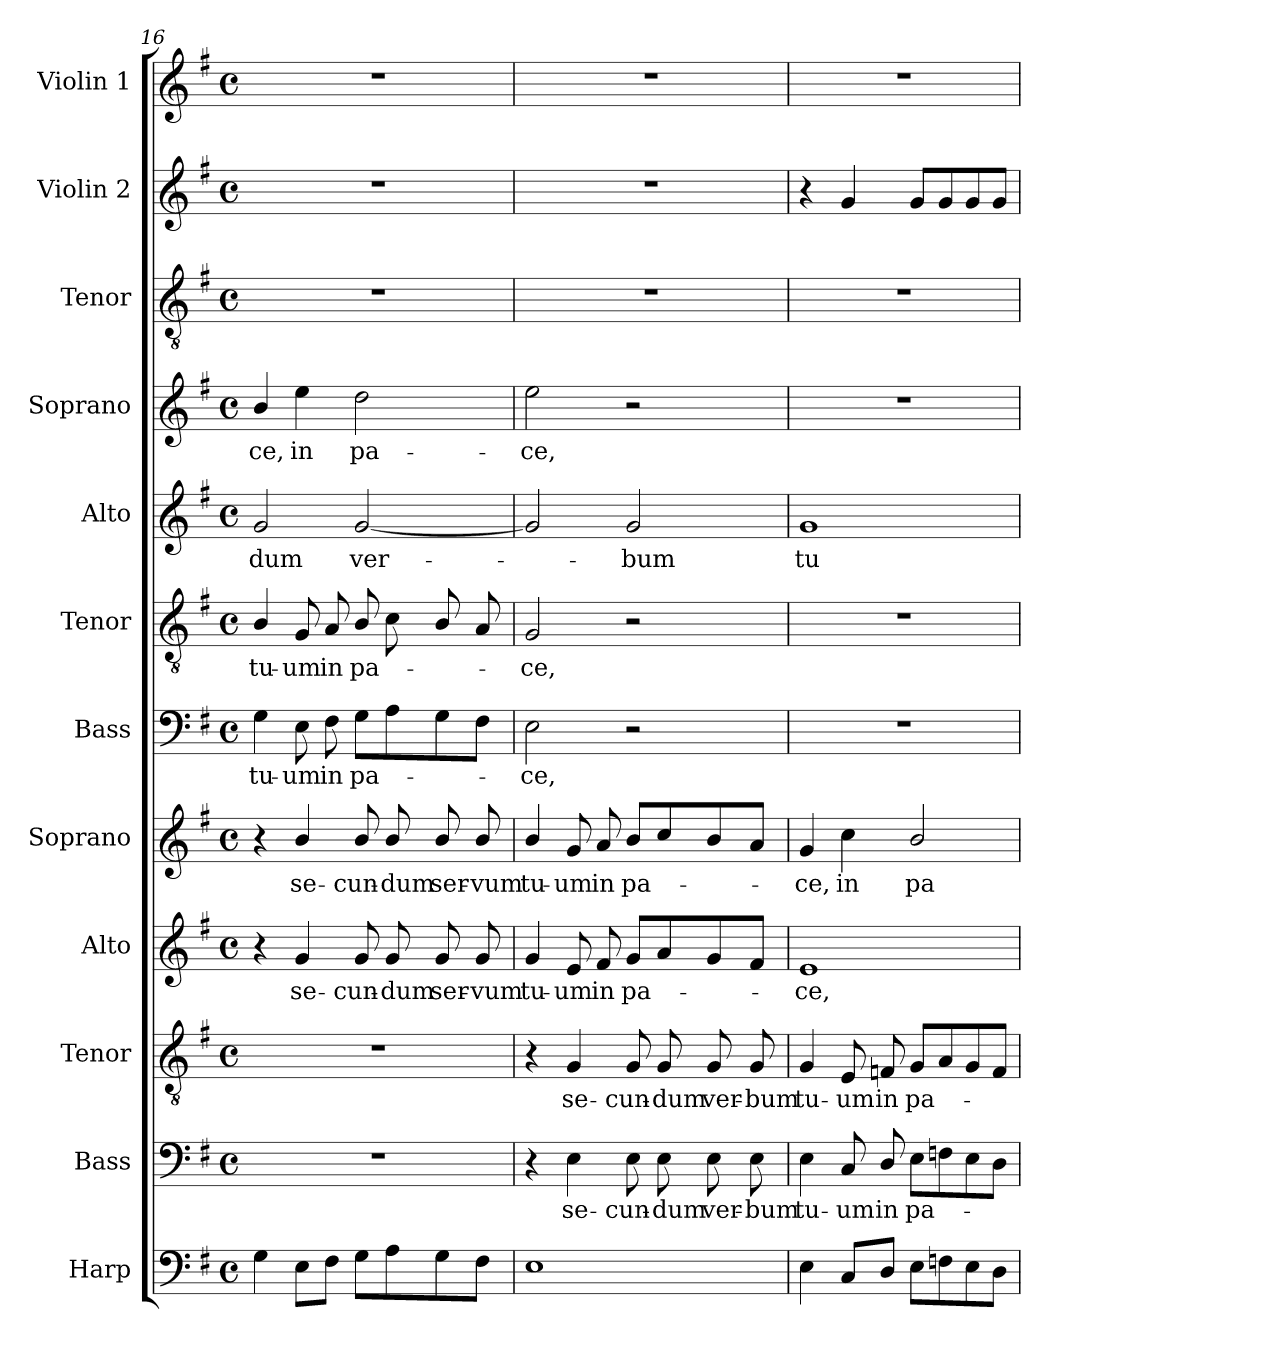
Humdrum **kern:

**kern	**kern	**text	**kern	**text	**kern	**text	**kern	**text	**kern	**text	**kern	**text	**kern	**text	**kern	**text	**kern	**kern	**kern
*part12	*part11	*part11	*part10	*part10	*part9	*part9	*part8	*part8	*part7	*part7	*part6	*part6	*part5	*part5	*part4	*part4	*part3	*part2	*part1
*staff12	*staff11	*staff11	*staff10	*staff10	*staff9	*staff9	*staff8	*staff8	*staff7	*staff7	*staff6	*staff6	*staff5	*staff5	*staff4	*staff4	*staff3	*staff2	*staff1
*I"Harp	*I"Bass	*	*I"Tenor	*	*I"Alto	*	*I"Soprano	*	*I"Bass	*	*I"Tenor	*	*I"Alto	*	*I"Soprano	*	*I"Tenor	*I"Violin 2	*I"Violin 1
*I'Hp.	*I'B.	*	*I'T.	*	*I'A.	*	*I'S.	*	*I'B.	*	*I'T.	*	*I'A.	*	*I'S.	*	*I'T.	*I'Vln. 2	*I'Vln. 1
*clefF4	*clefF4	*	*clefGv2	*	*clefG2	*	*clefG2	*	*clefF4	*	*clefGv2	*	*clefG2	*	*clefG2	*	*clefGv2	*clefG2	*clefG2
*	*	*	*ITrd7c12	*	*	*	*	*	*	*	*ITrd7c12	*	*	*	*	*	*ITrd7c12	*	*
*k[f#]	*k[f#]	*	*k[f#]	*	*k[f#]	*	*k[f#]	*	*k[f#]	*	*k[f#]	*	*k[f#]	*	*k[f#]	*	*k[f#]	*k[f#]	*k[f#]
*G:	*G:	*	*G:	*	*G:	*	*G:	*	*G:	*	*G:	*	*G:	*	*G:	*	*G:	*G:	*G:
*M4/4	*M4/4	*	*M4/4	*	*M4/4	*	*M4/4	*	*M4/4	*	*M4/4	*	*M4/4	*	*M4/4	*	*M4/4	*M4/4	*M4/4
*met(c)	*met(c)	*	*met(c)	*	*met(c)	*	*met(c)	*	*met(c)	*	*met(c)	*	*met(c)	*	*met(c)	*	*met(c)	*met(c)	*met(c)
=16	=16	=16	=16	=16	=16	=16	=16	=16	=16	=16	=16	=16	=16	=16	=16	=16	=16	=16	=16
!	!	!	!	!	!	!	!	!	!	!LO:LY:b:color=#000000	!	!	!	!	!	!	!	!	!
!	!	!	!	!	!	!	!	!	!	!	!	!LO:LY:b:color=#000000	!	!	!	!	!	!	!
!	!	!	!	!	!	!	!	!	!	!	!	!	!	!LO:LY:b:color=#000000	!	!	!	!	!
!	!	!	!	!	!	!	!	!	!	!	!	!	!	!	!	!LO:LY:b:color=#000000	!	!	!
4Gi\	1r	.	1r	.	4r	.	4r	.	4Gi\	tu-	4BBi/	tu-	2gi/	-dum	4bi/	-ce,	1r	1r	1r
!	!	!	!	!	!	!LO:LY:b:color=#000000	!	!	!	!	!	!	!	!	!	!	!	!	!
!	!	!	!	!	!	!	!	!LO:LY:b:color=#000000	!	!	!	!	!	!	!	!	!	!	!
!	!	!	!	!	!	!	!	!	!	!LO:LY:b:color=#000000	!	!	!	!	!	!	!	!	!
!	!	!	!	!	!	!	!	!	!	!	!	!LO:LY:b:color=#000000	!	!	!	!	!	!	!
!	!	!	!	!	!	!	!	!	!	!	!	!	!	!	!	!LO:LY:b:color=#000000	!	!	!
8Ei\L	.	.	.	.	4gi/	se-	4bi/	se-	8Ei\	-um	8GGi/	-um	.	.	4eei\	in	.	.	.
!	!	!	!	!	!	!	!	!	!	!LO:LY:b:color=#000000	!	!	!	!	!	!	!	!	!
!	!	!	!	!	!	!	!	!	!	!	!	!LO:LY:b:color=#000000	!	!	!	!	!	!	!
8F#i\J	.	.	.	.	.	.	.	.	8F#i\	in	8AAi/	in	.	.	.	.	.	.	.
!	!	!	!	!	!	!LO:LY:b:color=#000000	!	!	!	!	!	!	!	!	!	!	!	!	!
!	!	!	!	!	!	!	!	!LO:LY:b:color=#000000	!	!	!	!	!	!	!	!	!	!	!
!	!	!	!	!	!	!	!	!	!	!LO:LY:b:color=#000000	!	!	!	!	!	!	!	!	!
!	!	!	!	!	!	!	!	!	!	!	!	!LO:LY:b:color=#000000	!	!	!	!	!	!	!
!	!	!	!	!	!	!	!	!	!	!	!	!	!	!LO:LY:b:color=#000000	!	!	!	!	!
!	!	!	!	!	!	!	!	!	!	!	!	!	!	!	!	!LO:LY:b:color=#000000	!	!	!
8Gi\L	.	.	.	.	8gi/	-cun-	8bi/	-cun-	8Gi\L	pa-	8BBi/	pa-	[<2gi/	ver-	2ddi\	pa-	.	.	.
!	!	!	!	!	!	!LO:LY:b:color=#000000	!	!	!	!	!	!	!	!	!	!	!	!	!
!	!	!	!	!	!	!	!	!LO:LY:b:color=#000000	!	!	!	!	!	!	!	!	!	!	!
8Ai\	.	.	.	.	8gi/	-dum	8bi/	-dum	8Ai\	.	8Ci\	.	.	.	.	.	.	.	.
!	!	!	!	!	!	!LO:LY:b:color=#000000	!	!	!	!	!	!	!	!	!	!	!	!	!
!	!	!	!	!	!	!	!	!LO:LY:b:color=#000000	!	!	!	!	!	!	!	!	!	!	!
8Gi\	.	.	.	.	8gi/	ser-	8bi/	ser-	8Gi\	.	8BBi/	.	.	.	.	.	.	.	.
!	!	!	!	!	!	!LO:LY:b:color=#000000	!	!	!	!	!	!	!	!	!	!	!	!	!
!	!	!	!	!	!	!	!	!LO:LY:b:color=#000000	!	!	!	!	!	!	!	!	!	!	!
8F#i\J	.	.	.	.	8gi/	-vum	8bi/	-vum	8F#i\J	.	8AAi/	.	.	.	.	.	.	.	.
=17	=17	=17	=17	=17	=17	=17	=17	=17	=17	=17	=17	=17	=17	=17	=17	=17	=17	=17	=17
!	!	!	!	!	!	!LO:LY:b:color=#000000	!	!	!	!	!	!	!	!	!	!	!	!	!
!	!	!	!	!	!	!	!	!LO:LY:b:color=#000000	!	!	!	!	!	!	!	!	!	!	!
!	!	!	!	!	!	!	!	!	!	!LO:LY:b:color=#000000	!	!	!	!	!	!	!	!	!
!	!	!	!	!	!	!	!	!	!	!	!	!LO:LY:b:color=#000000	!	!	!	!	!	!	!
!	!	!	!	!	!	!	!	!	!	!	!	!	!	!	!	!LO:LY:b:color=#000000	!	!	!
1Ei	4r	.	4r	.	4gi/	tu-	4bi/	tu-	2Ei\	-ce,	2GGi/	-ce,	2gi/]	.	2eei\	-ce,	1r	1r	1r
!	!	!LO:LY:b:color=#000000	!	!	!	!	!	!	!	!	!	!	!	!	!	!	!	!	!
!	!	!	!	!LO:LY:b:color=#000000	!	!	!	!	!	!	!	!	!	!	!	!	!	!	!
!	!	!	!	!	!	!LO:LY:b:color=#000000	!	!	!	!	!	!	!	!	!	!	!	!	!
!	!	!	!	!	!	!	!	!LO:LY:b:color=#000000	!	!	!	!	!	!	!	!	!	!	!
.	4Ei\	se-	4GGi/	se-	8ei/	-um	8gi/	-um	.	.	.	.	.	.	.	.	.	.	.
!	!	!	!	!	!	!LO:LY:b:color=#000000	!	!	!	!	!	!	!	!	!	!	!	!	!
!	!	!	!	!	!	!	!	!LO:LY:b:color=#000000	!	!	!	!	!	!	!	!	!	!	!
.	.	.	.	.	8f#i/	in	8ai/	in	.	.	.	.	.	.	.	.	.	.	.
!	!	!LO:LY:b:color=#000000	!	!	!	!	!	!	!	!	!	!	!	!	!	!	!	!	!
!	!	!	!	!LO:LY:b:color=#000000	!	!	!	!	!	!	!	!	!	!	!	!	!	!	!
!	!	!	!	!	!	!LO:LY:b:color=#000000	!	!	!	!	!	!	!	!	!	!	!	!	!
!	!	!	!	!	!	!	!	!LO:LY:b:color=#000000	!	!	!	!	!	!	!	!	!	!	!
!	!	!	!	!	!	!	!	!	!	!	!	!	!	!LO:LY:b:color=#000000	!	!	!	!	!
.	8Ei\	-cun-	8GGi/	-cun-	8gi/L	pa-	8bi/L	pa-	2r	.	2r	.	2gi/	-bum	2r	.	.	.	.
!	!	!LO:LY:b:color=#000000	!	!	!	!	!	!	!	!	!	!	!	!	!	!	!	!	!
!	!	!	!	!LO:LY:b:color=#000000	!	!	!	!	!	!	!	!	!	!	!	!	!	!	!
.	8Ei\	-dum	8GGi/	-dum	8ai/	.	8cci/	.	.	.	.	.	.	.	.	.	.	.	.
!	!	!LO:LY:b:color=#000000	!	!	!	!	!	!	!	!	!	!	!	!	!	!	!	!	!
!	!	!	!	!LO:LY:b:color=#000000	!	!	!	!	!	!	!	!	!	!	!	!	!	!	!
.	8Ei\	ver-	8GGi/	ver-	8gi/	.	8bi/	.	.	.	.	.	.	.	.	.	.	.	.
!	!	!LO:LY:b:color=#000000	!	!	!	!	!	!	!	!	!	!	!	!	!	!	!	!	!
!	!	!	!	!LO:LY:b:color=#000000	!	!	!	!	!	!	!	!	!	!	!	!	!	!	!
.	8Ei\	-bum	8GGi/	-bum	8f#i/J	.	8ai/J	.	.	.	.	.	.	.	.	.	.	.	.
!!LO:PB:g=z
=18	=18	=18	=18	=18	=18	=18	=18	=18	=18	=18	=18	=18	=18	=18	=18	=18	=18	=18	=18
!	!	!LO:LY:b:color=#000000	!	!	!	!	!	!	!	!	!	!	!	!	!	!	!	!	!
!	!	!	!	!LO:LY:b:color=#000000	!	!	!	!	!	!	!	!	!	!	!	!	!	!	!
!	!	!	!	!	!	!LO:LY:b:color=#000000	!	!	!	!	!	!	!	!	!	!	!	!	!
!	!	!	!	!	!	!	!	!LO:LY:b:color=#000000	!	!	!	!	!	!	!	!	!	!	!
!	!	!	!	!	!	!	!	!	!	!	!	!	!	!LO:LY:b:color=#000000	!	!	!	!	!
4Ei\	4Ei\	tu-	4GGi/	tu-	1ei	-ce,	4gi/	-ce,	1r	.	1r	.	1gi	tu-	1r	.	1r	4r	1r
!	!	!LO:LY:b:color=#000000	!	!	!	!	!	!	!	!	!	!	!	!	!	!	!	!	!
!	!	!	!	!LO:LY:b:color=#000000	!	!	!	!	!	!	!	!	!	!	!	!	!	!	!
!	!	!	!	!	!	!	!	!LO:LY:b:color=#000000	!	!	!	!	!	!	!	!	!	!	!
8Ci/L	8Ci/	-um	8EEi/	-um	.	.	4cci\	in	.	.	.	.	.	.	.	.	.	4gi/	.
!	!	!LO:LY:b:color=#000000	!	!	!	!	!	!	!	!	!	!	!	!	!	!	!	!	!
!	!	!	!	!LO:LY:b:color=#000000	!	!	!	!	!	!	!	!	!	!	!	!	!	!	!
8Di/J	8Di/	in	8FFi/	in	.	.	.	.	.	.	.	.	.	.	.	.	.	.	.
!	!	!LO:LY:b:color=#000000	!	!	!	!	!	!	!	!	!	!	!	!	!	!	!	!	!
!	!	!	!	!LO:LY:b:color=#000000	!	!	!	!	!	!	!	!	!	!	!	!	!	!	!
!	!	!	!	!	!	!	!	!LO:LY:b:color=#000000	!	!	!	!	!	!	!	!	!	!	!
8Ei\L	8Ei\L	pa-	8GGi/L	pa-	.	.	2bi/	pa-	.	.	.	.	.	.	.	.	.	8gi/L	.
8Fni\	8Fni\	.	8AAi/	.	.	.	.	.	.	.	.	.	.	.	.	.	.	8gi/	.
8Ei\	8Ei\	.	8GGi/	.	.	.	.	.	.	.	.	.	.	.	.	.	.	8gi/	.
8Di\J	8Di\J	.	8FFi/J	.	.	.	.	.	.	.	.	.	.	.	.	.	.	8gi/J	.
=	=	=	=	=	=	=	=	=	=	=	=	=	=	=	=	=	=	=	=
*-	*-	*-	*-	*-	*-	*-	*-	*-	*-	*-	*-	*-	*-	*-	*-	*-	*-	*-	*-
